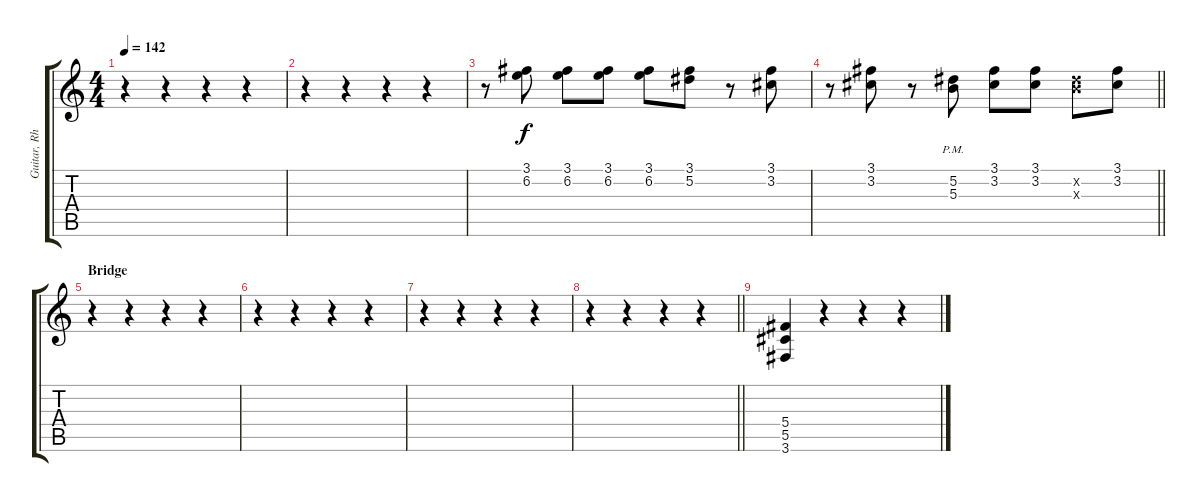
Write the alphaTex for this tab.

\track ("Guitar, Rhythm" "Guitar, Rh") {instrument distortionguitar}
\staff {score tabs}
\tuning (Eb4 Bb3 Gb3 Db3 Ab2 Eb2) {hide}
\ts (4 4)
\tempo 142
\clef g2
\ks c
r.4{dy f} r.4 r.4 r.4 |
r.4 r.4 r.4 r.4 |
r.8 (3.1 6.2).8 (3.1 6.2).8 (3.1 6.2).8 (3.1 6.2).8 (3.1 5.2).8 r.8 (3.1 3.2).8 |
\barLineRight lightlight
r.8 (3.1 3.2).8 r.8 (5.2{pm} 5.3).8 (3.1 3.2).8 (3.1 3.2).8 (5.2{x} 5.3{x}).8 (3.1 3.2).8 |
\section ("" "Bridge")
r.4 r.4 r.4 r.4 |
r.4 r.4 r.4 r.4 |
r.4 r.4 r.4 r.4 |
\barLineRight lightlight
r.4 r.4 r.4 r.4 |
(5.4 5.5 3.6).4 r.4 r.4 r.4
